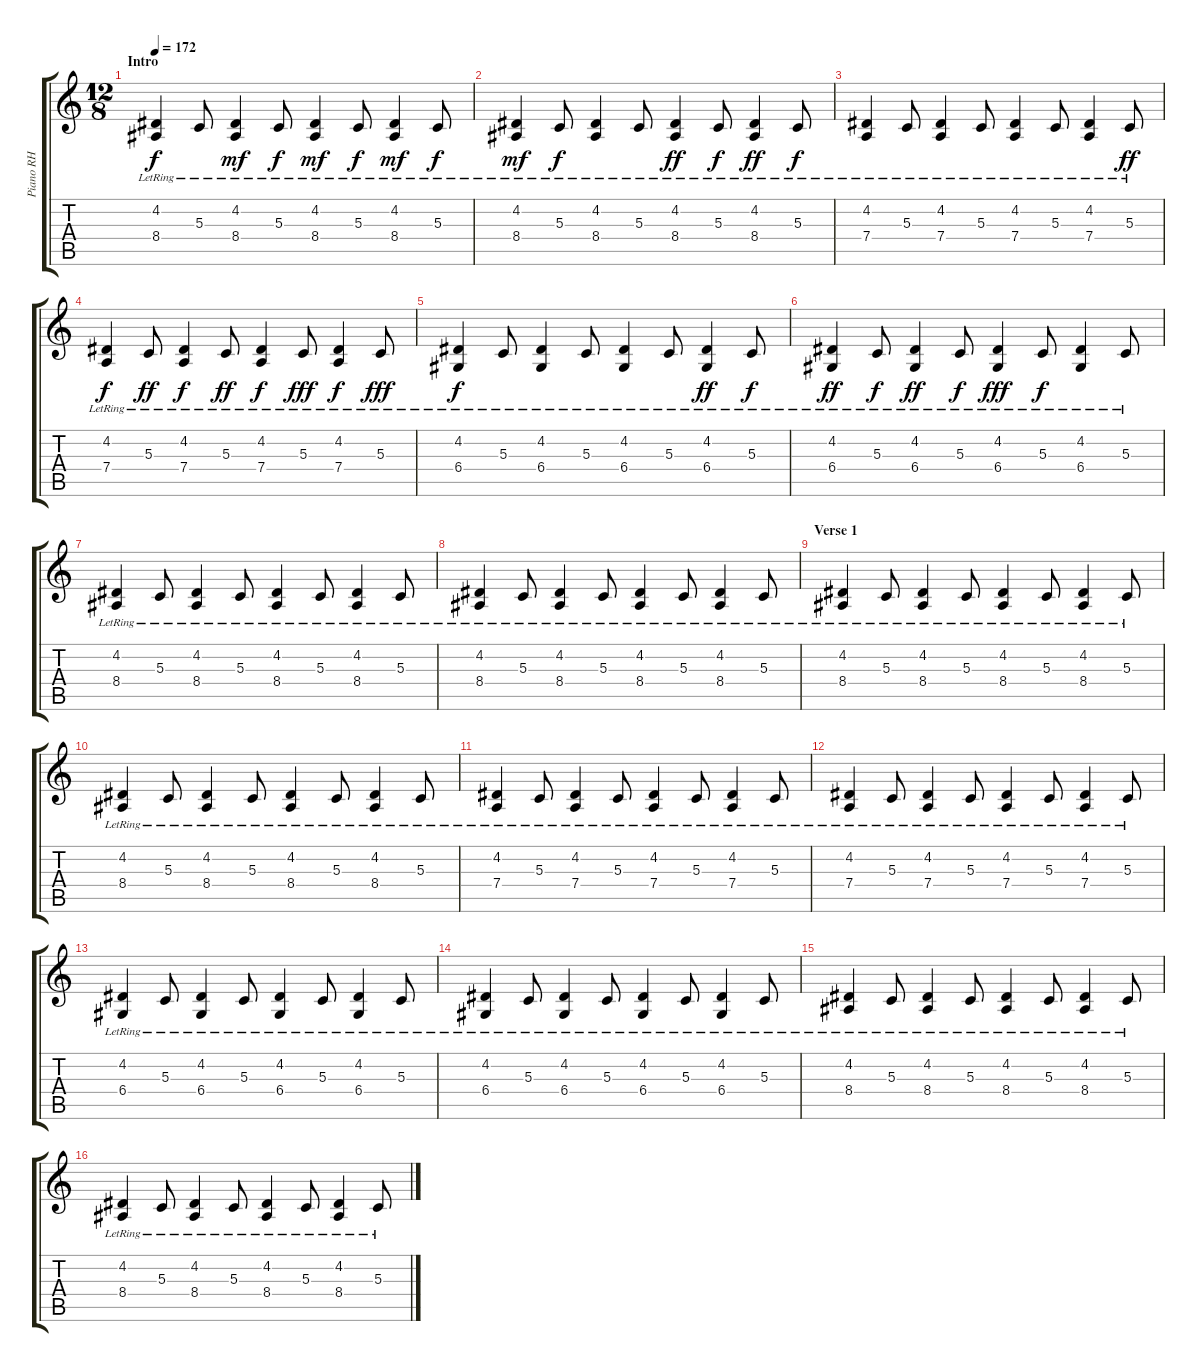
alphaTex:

\track ("Piano RH" "Piano RH") {instrument acousticgrandpiano}
\staff {score tabs}
\tuning (E4 B3 G3 D3 A2 E2) {hide}
\ts (12 8)
\section ("" "Intro")
\tempo 172
\clef g2
\ks c
(4.2{lr} 8.4{lr}).4{dy f instrument acousticgrandpiano} 5.3{lr}.8 (4.2{lr} 8.4{lr}).4{dy mf} 5.3{lr}.8{dy f} (4.2{lr} 8.4{lr}).4{dy mf} 5.3{lr}.8{dy f} (4.2{lr} 8.4{lr}).4{dy mf} 5.3{lr}.8{dy f} |
(4.2{lr} 8.4{lr}).4{dy mf} 5.3{lr}.8{dy f} (4.2{lr} 8.4{lr}).4 5.3{lr}.8 (4.2{lr} 8.4{lr}).4{dy ff} 5.3{lr}.8{dy f} (4.2{lr} 8.4{lr}).4{dy ff} 5.3{lr}.8{dy f} |
(4.2{lr} 7.4{lr}).4 5.3{lr}.8 (4.2{lr} 7.4{lr}).4 5.3{lr}.8 (4.2{lr} 7.4{lr}).4 5.3{lr}.8 (4.2{lr} 7.4{lr}).4 5.3{lr}.8{dy ff} |
(4.2{lr} 7.4{lr}).4{dy f} 5.3{lr}.8{dy ff} (4.2{lr} 7.4{lr}).4{dy f} 5.3{lr}.8{dy ff} (4.2{lr} 7.4{lr}).4{dy f} 5.3{lr}.8{dy fff} (4.2{lr} 7.4{lr}).4{dy f} 5.3{lr}.8{dy fff} |
(4.2{lr} 6.4{lr}).4{dy f} 5.3{lr}.8 (4.2{lr} 6.4{lr}).4 5.3{lr}.8 (4.2{lr} 6.4{lr}).4 5.3{lr}.8 (4.2{lr} 6.4{lr}).4{dy ff} 5.3{lr}.8{dy f} |
(4.2{lr} 6.4{lr}).4{dy ff} 5.3{lr}.8{dy f} (4.2{lr} 6.4{lr}).4{dy ff} 5.3{lr}.8{dy f} (4.2{lr} 6.4{lr}).4{dy fff} 5.3{lr}.8{dy f} (4.2{lr} 6.4{lr}).4 5.3{lr}.8 |
(4.2{lr} 8.4{lr}).4 5.3{lr}.8 (4.2{lr} 8.4{lr}).4 5.3{lr}.8 (4.2{lr} 8.4{lr}).4 5.3{lr}.8 (4.2{lr} 8.4{lr}).4 5.3{lr}.8 |
(4.2{lr} 8.4{lr}).4 5.3{lr}.8 (4.2{lr} 8.4{lr}).4 5.3{lr}.8 (4.2{lr} 8.4{lr}).4 5.3{lr}.8 (4.2{lr} 8.4{lr}).4 5.3{lr}.8 |
\section ("" "Verse 1")
(4.2{lr} 8.4{lr}).4 5.3{lr}.8 (4.2{lr} 8.4{lr}).4 5.3{lr}.8 (4.2{lr} 8.4{lr}).4 5.3{lr}.8 (4.2{lr} 8.4{lr}).4 5.3{lr}.8 |
(4.2{lr} 8.4{lr}).4 5.3{lr}.8 (4.2{lr} 8.4{lr}).4 5.3{lr}.8 (4.2{lr} 8.4{lr}).4 5.3{lr}.8 (4.2{lr} 8.4{lr}).4 5.3{lr}.8 |
(4.2{lr} 7.4{lr}).4 5.3{lr}.8 (4.2{lr} 7.4{lr}).4 5.3{lr}.8 (4.2{lr} 7.4{lr}).4 5.3{lr}.8 (4.2{lr} 7.4{lr}).4 5.3{lr}.8 |
(4.2{lr} 7.4{lr}).4 5.3{lr}.8 (4.2{lr} 7.4{lr}).4 5.3{lr}.8 (4.2{lr} 7.4{lr}).4 5.3{lr}.8 (4.2{lr} 7.4{lr}).4 5.3{lr}.8 |
(4.2{lr} 6.4{lr}).4 5.3{lr}.8 (4.2{lr} 6.4{lr}).4 5.3{lr}.8 (4.2{lr} 6.4{lr}).4 5.3{lr}.8 (4.2{lr} 6.4{lr}).4 5.3{lr}.8 |
(4.2{lr} 6.4{lr}).4 5.3{lr}.8 (4.2{lr} 6.4{lr}).4 5.3{lr}.8 (4.2{lr} 6.4{lr}).4 5.3{lr}.8 (4.2{lr} 6.4{lr}).4 5.3{lr}.8 |
(4.2{lr} 8.4{lr}).4 5.3{lr}.8 (4.2{lr} 8.4{lr}).4 5.3{lr}.8 (4.2{lr} 8.4{lr}).4 5.3{lr}.8 (4.2{lr} 8.4{lr}).4 5.3{lr}.8 |
(4.2{lr} 8.4{lr}).4 5.3{lr}.8 (4.2{lr} 8.4{lr}).4 5.3{lr}.8 (4.2{lr} 8.4{lr}).4 5.3{lr}.8 (4.2{lr} 8.4{lr}).4 5.3{lr}.8
